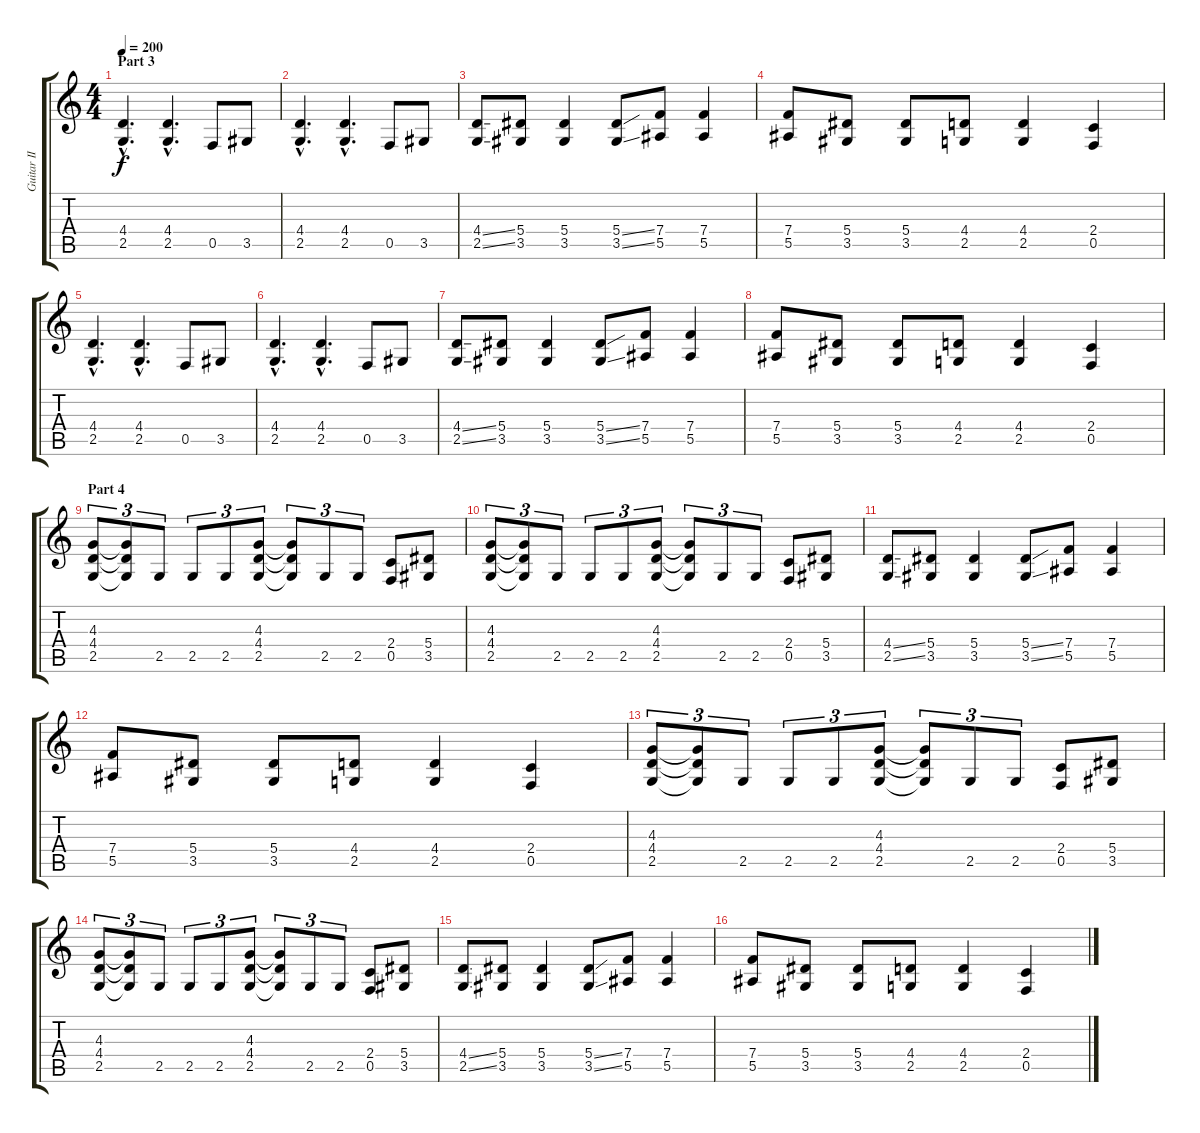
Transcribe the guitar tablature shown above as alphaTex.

\track ("Guitar II" "Guitar II") {instrument distortionguitar}
\staff {score tabs}
\tuning (C4 G3 Eb3 Bb2 F2 C2) {hide}
\ts (4 4)
\section ("" "Part 3")
\tempo 200
\clef g2
\ks c
(4.4{hac} 2.5{hac}).4{d dy f volume 12 balance 14} (4.4{hac} 2.5{hac}).4{d} 0.5.8 3.5.8 |
(4.4{hac} 2.5{hac}).4{d} (4.4{hac} 2.5{hac}).4{d} 0.5.8 3.5.8 |
(4.4{ss} 2.5{ss}).8 (5.4 3.5).8 (5.4 3.5).4 (5.4{ss} 3.5{ss}).8 (7.4 5.5).8 (7.4 5.5).4 |
(7.4 5.5).8 (5.4 3.5).8 (5.4 3.5).8 (4.4 2.5).8 (4.4 2.5).4 (2.4 0.5).4 |
(4.4{hac} 2.5{hac}).4{d} (4.4{hac} 2.5{hac}).4{d} 0.5.8 3.5.8 |
(4.4{hac} 2.5{hac}).4{d} (4.4{hac} 2.5{hac}).4{d} 0.5.8 3.5.8 |
(4.4{ss} 2.5{ss}).8 (5.4 3.5).8 (5.4 3.5).4 (5.4{ss} 3.5{ss}).8 (7.4 5.5).8 (7.4 5.5).4 |
(7.4 5.5).8 (5.4 3.5).8 (5.4 3.5).8 (4.4 2.5).8 (4.4 2.5).4 (2.4 0.5).4 |
\section ("" "Part 4")
(4.3 4.4 2.5).8{tu (3 2)} (4.3{t} 4.4{t} 2.5{t}).8{tu (3 2)} 2.5.8{tu (3 2)} 2.5.8{tu (3 2)} 2.5.8{tu (3 2)} (4.3 4.4 2.5).8{tu (3 2)} (4.3{t} 4.4{t} 2.5{t}).8{tu (3 2)} 2.5.8{tu (3 2)} 2.5.8{tu (3 2)} (2.4 0.5).8 (5.4 3.5).8 |
(4.3 4.4 2.5).8{tu (3 2)} (4.3{t} 4.4{t} 2.5{t}).8{tu (3 2)} 2.5.8{tu (3 2)} 2.5.8{tu (3 2)} 2.5.8{tu (3 2)} (4.3 4.4 2.5).8{tu (3 2)} (4.3{t} 4.4{t} 2.5{t}).8{tu (3 2)} 2.5.8{tu (3 2)} 2.5.8{tu (3 2)} (2.4 0.5).8 (5.4 3.5).8 |
(4.4{ss} 2.5{ss}).8 (5.4 3.5).8 (5.4 3.5).4 (5.4{ss} 3.5{ss}).8 (7.4 5.5).8 (7.4 5.5).4 |
(7.4 5.5).8 (5.4 3.5).8 (5.4 3.5).8 (4.4 2.5).8 (4.4 2.5).4 (2.4 0.5).4 |
(4.3 4.4 2.5).8{tu (3 2)} (4.3{t} 4.4{t} 2.5{t}).8{tu (3 2)} 2.5.8{tu (3 2)} 2.5.8{tu (3 2)} 2.5.8{tu (3 2)} (4.3 4.4 2.5).8{tu (3 2)} (4.3{t} 4.4{t} 2.5{t}).8{tu (3 2)} 2.5.8{tu (3 2)} 2.5.8{tu (3 2)} (2.4 0.5).8 (5.4 3.5).8 |
(4.3 4.4 2.5).8{tu (3 2)} (4.3{t} 4.4{t} 2.5{t}).8{tu (3 2)} 2.5.8{tu (3 2)} 2.5.8{tu (3 2)} 2.5.8{tu (3 2)} (4.3 4.4 2.5).8{tu (3 2)} (4.3{t} 4.4{t} 2.5{t}).8{tu (3 2)} 2.5.8{tu (3 2)} 2.5.8{tu (3 2)} (2.4 0.5).8 (5.4 3.5).8 |
(4.4{ss} 2.5{ss}).8 (5.4 3.5).8 (5.4 3.5).4 (5.4{ss} 3.5{ss}).8 (7.4 5.5).8 (7.4 5.5).4 |
(7.4 5.5).8 (5.4 3.5).8 (5.4 3.5).8 (4.4 2.5).8 (4.4 2.5).4 (2.4 0.5).4
